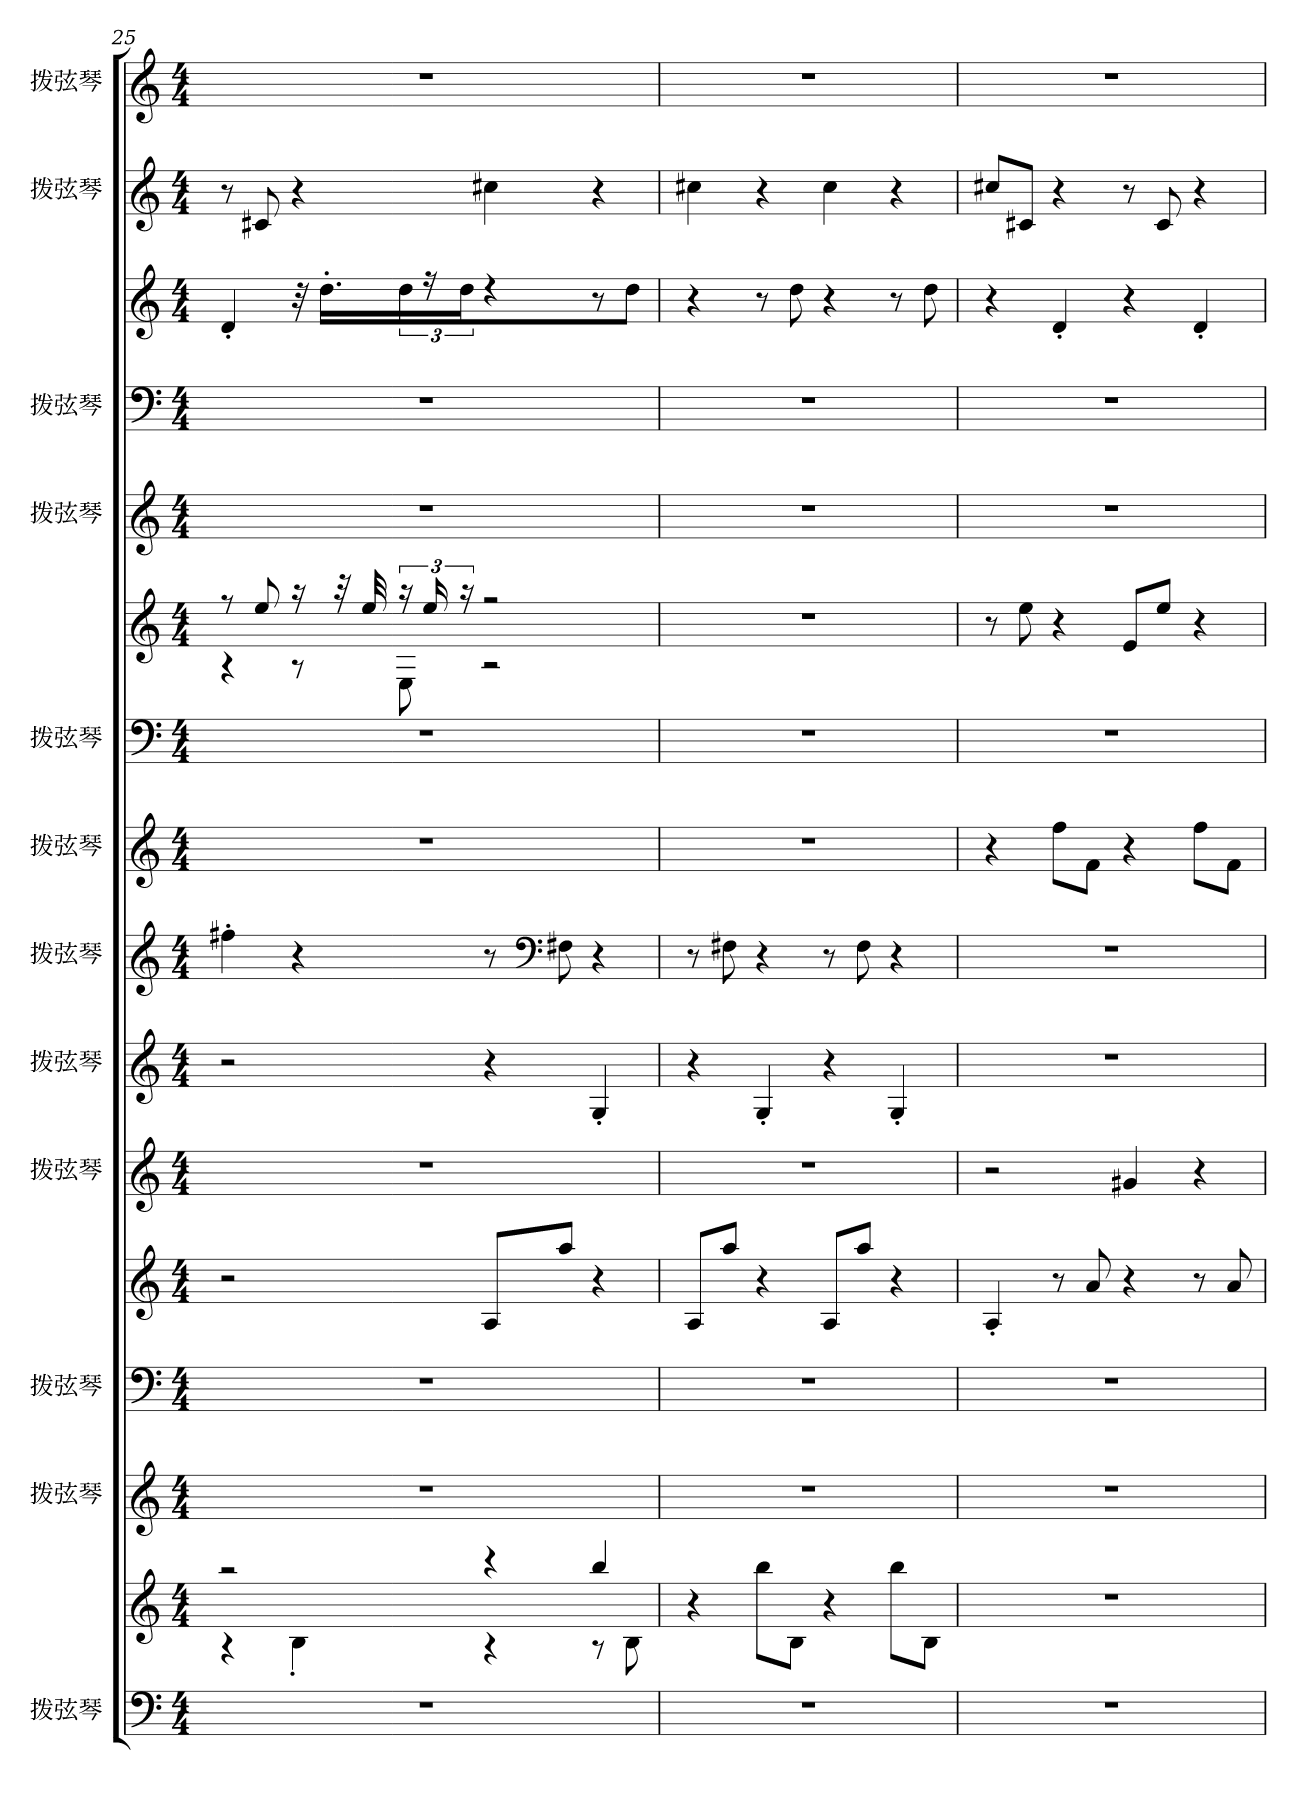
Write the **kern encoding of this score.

**kern	**kern	**kern	**kern	**kern	**kern	**kern	**kern	**kern	**kern	**kern	**kern	**kern	**kern	**kern	**kern
*part12	*part12	*part11	*part10	*part10	*part9	*part8	*part7	*part6	*part5	*part5	*part4	*part3	*part3	*part2	*part1
*staff16	*staff15	*staff14	*staff13	*staff12	*staff11	*staff10	*staff9	*staff8	*staff7	*staff6	*staff5	*staff4	*staff3	*staff2	*staff1
*I"拨弦琴	*	*I"拨弦琴	*I"拨弦琴	*	*I"拨弦琴	*I"拨弦琴	*I"拨弦琴	*I"拨弦琴	*I"拨弦琴	*	*I"拨弦琴	*I"拨弦琴	*	*I"拨弦琴	*I"拨弦琴
*clefF4	*clefG2	*clefG2	*clefF4	*clefG2	*clefG2	*clefG2	*clefG2	*clefG2	*clefF4	*clefG2	*clefG2	*clefF4	*clefG2	*clefG2	*clefG2
*k[]	*k[]	*k[]	*k[]	*k[]	*k[]	*k[]	*k[]	*k[]	*k[]	*k[]	*k[]	*k[]	*k[]	*k[]	*k[]
*M4/4	*M4/4	*M4/4	*M4/4	*M4/4	*M4/4	*M4/4	*M4/4	*M4/4	*M4/4	*M4/4	*M4/4	*M4/4	*M4/4	*M4/4	*M4/4
=25	=25	=25	=25	=25	=25	=25	=25	=25	=25	=25	=25	=25	=25	=25	=25
*	*^	*	*	*	*	*	*	*	*	*^	*	*	*	*	*
1r	2r	4r	1r	1r	2r	1r	2r	4ff#X'\	1r	1r	8r	4r	1r	1r	4d'/	8r	1r
.	.	.	.	.	.	.	.	.	.	.	8ee/	.	.	.	.	8c#X/	.
.	.	4B'\	.	.	.	.	.	4r	.	.	16r	8r	.	.	32r	4r	.
.	.	.	.	.	.	.	.	.	.	.	.	.	.	.	16.dd'\LL	.	.
.	.	.	.	.	.	.	.	.	.	.	32r	.	.	.	.	.	.
.	.	.	.	.	.	.	.	.	.	.	32ee/	.	.	.	.	.	.
.	.	.	.	.	.	.	.	.	.	.	24r	8E\	.	.	24dd\JJ	.	.
.	.	.	.	.	.	.	.	.	.	.	24ee/	.	.	.	24r	.	.
.	.	.	.	.	.	.	.	.	.	.	24r	.	.	.	24dd\	.	.
.	4r	4r	.	.	8A/L	.	4r	8r	.	.	2r	2r	.	.	4r	4cc#X\	.
*	*	*	*	*	*	*	*	*clefF4	*	*	*	*	*	*	*	*	*
.	.	.	.	.	8aa/J	.	.	8F#X\	.	.	.	.	.	.	.	.	.
.	4bb/	8r	.	.	4r	.	4G'/	4r	.	.	.	.	.	.	8r	4r	.
.	.	8B\	.	.	.	.	.	.	.	.	.	.	.	.	8dd\	.	.
*	*v	*v	*	*	*	*	*	*	*	*	*v	*v	*	*	*	*	*
!!LO:PB:g=z
=26	=26	=26	=26	=26	=26	=26	=26	=26	=26	=26	=26	=26	=26	=26	=26
1r	4r	1r	1r	8A/L	1r	4r	8r	1r	1r	1r	1r	1r	4r	4cc#X\	1r
.	.	.	.	8aa/J	.	.	8F#X\	.	.	.	.	.	.	.	.
.	8bb\L	.	.	4r	.	4G'/	4r	.	.	.	.	.	8r	4r	.
.	8B\J	.	.	.	.	.	.	.	.	.	.	.	8dd\	.	.
.	4r	.	.	8A/L	.	4r	8r	.	.	.	.	.	4r	4cc#\	.
.	.	.	.	8aa/J	.	.	8F#\	.	.	.	.	.	.	.	.
.	8bb\L	.	.	4r	.	4G'/	4r	.	.	.	.	.	8r	4r	.
.	8B\J	.	.	.	.	.	.	.	.	.	.	.	8dd\	.	.
=27	=27	=27	=27	=27	=27	=27	=27	=27	=27	=27	=27	=27	=27	=27	=27
1r	1r	1r	1r	4A'/	2r	1r	1r	4r	1r	8r	1r	1r	4r	8cc#X/L	1r
.	.	.	.	.	.	.	.	.	.	8ee\	.	.	.	8c#X/J	.
.	.	.	.	8r	.	.	.	8ff\L	.	4r	.	.	4d'/	4r	.
.	.	.	.	8a/	.	.	.	8f\J	.	.	.	.	.	.	.
.	.	.	.	4r	4g#X/	.	.	4r	.	8e/L	.	.	4r	8r	.
.	.	.	.	.	.	.	.	.	.	8ee/J	.	.	.	8c#/	.
.	.	.	.	8r	4r	.	.	8ff\L	.	4r	.	.	4d'/	4r	.
.	.	.	.	8a/	.	.	.	8f\J	.	.	.	.	.	.	.
=	=	=	=	=	=	=	=	=	=	=	=	=	=	=	=
*-	*-	*-	*-	*-	*-	*-	*-	*-	*-	*-	*-	*-	*-	*-	*-
